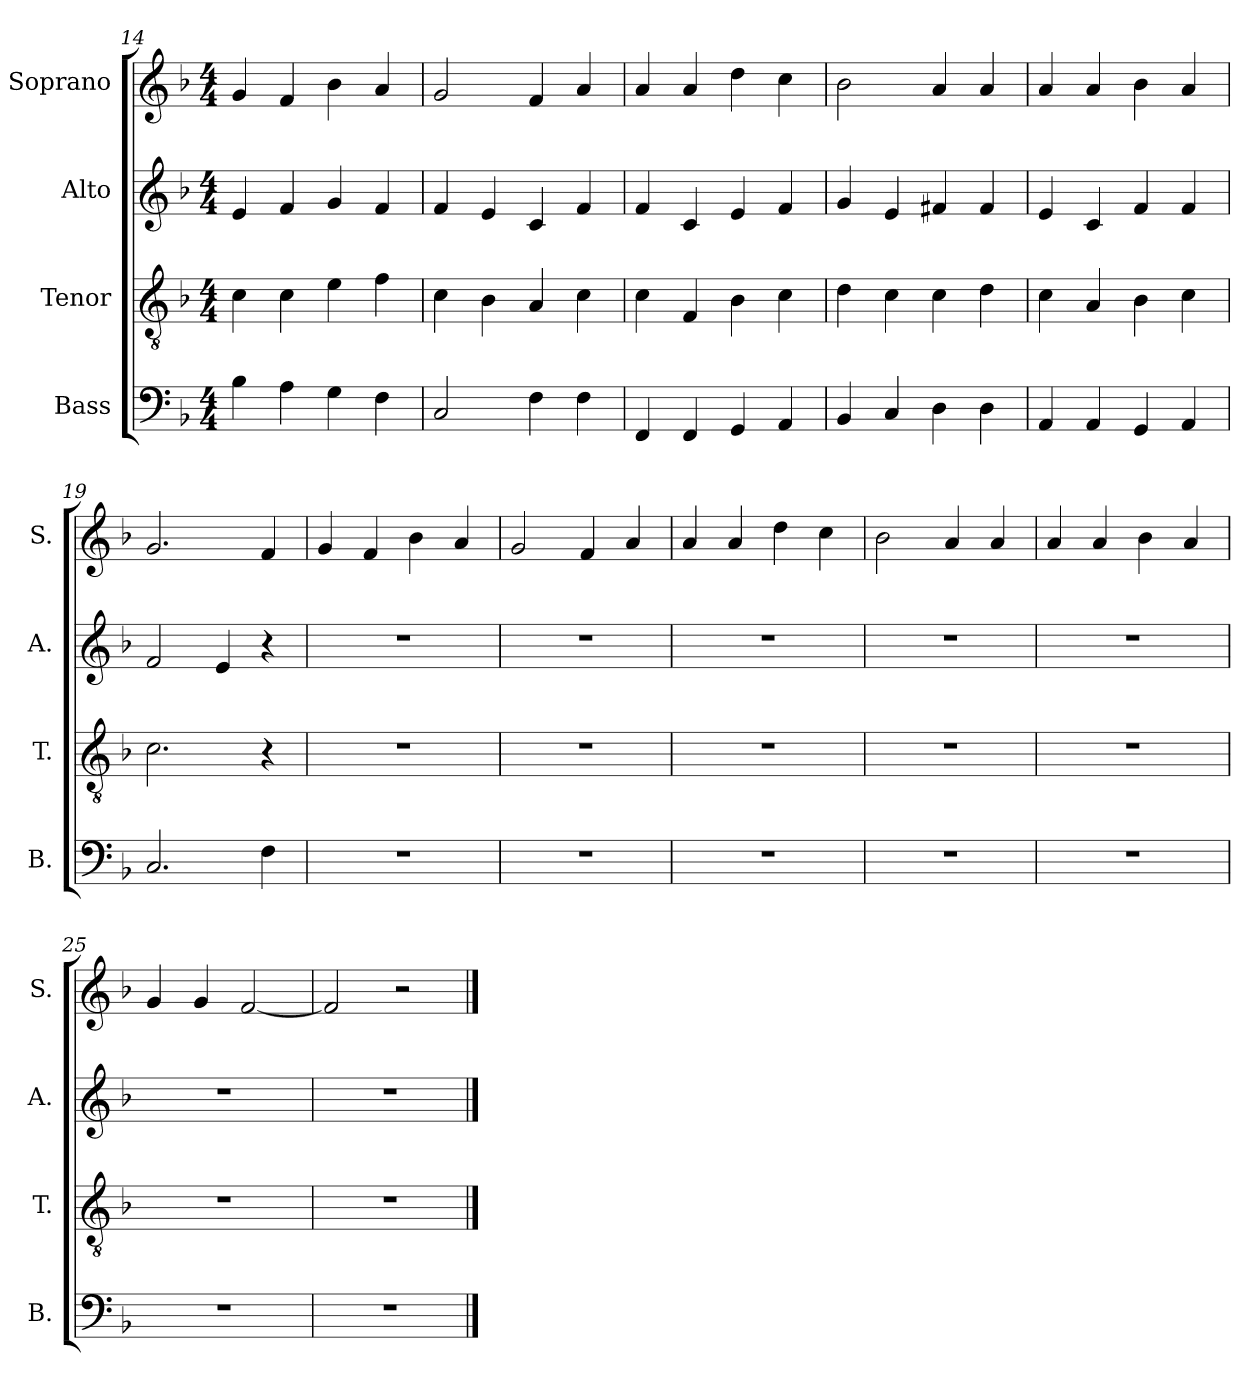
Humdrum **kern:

**kern	**kern	**kern	**kern
*part4	*part3	*part2	*part1
*staff4	*staff3	*staff2	*staff1
*I"Bass	*I"Tenor	*I"Alto	*I"Soprano
*I'B.	*I'T.	*I'A.	*I'S.
*clefF4	*clefGv2	*clefG2	*clefG2
*k[b-]	*k[b-]	*k[b-]	*k[b-]
*M4/4	*M4/4	*M4/4	*M4/4
=14	=14	=14	=14
4B-\	4c\	4e/	4g/
4A\	4c\	4f/	4f/
4G\	4e\	4g/	4b-\
4F\	4f\	4f/	4a/
=15	=15	=15	=15
2C/	4c\	4f/	2g/
.	4B-\	4e/	.
4F\	4A/	4c/	4f/
4F\	4c\	4f/	4a/
=16	=16	=16	=16
4FF/	4c\	4f/	4a/
4FF/	4F/	4c/	4a/
4GG/	4B-\	4e/	4dd\
4AA/	4c\	4f/	4cc\
!!LO:LB:g=z
=17	=17	=17	=17
4BB-/	4d\	4g/	2b-\
4C/	4c\	4e/	.
4D\	4c\	4f#X/	4a/
4D\	4d\	4f#/	4a/
=18	=18	=18	=18
4AA/	4c\	4e/	4a/
4AA/	4A/	4c/	4a/
4GG/	4B-\	4f/	4b-\
4AA/	4c\	4f/	4a/
=19	=19	=19	=19
2.C/	2.c\	2f/	2.g/
.	.	4e/	.
4F\	4r	4r	4f/
=20	=20	=20	=20
1r	1r	1r	4g/
.	.	.	4f/
.	.	.	4b-\
.	.	.	4a/
=21	=21	=21	=21
1r	1r	1r	2g/
.	.	.	4f/
.	.	.	4a/
=22	=22	=22	=22
1r	1r	1r	4a/
.	.	.	4a/
.	.	.	4dd\
.	.	.	4cc\
=23	=23	=23	=23
1r	1r	1r	2b-\
.	.	.	4a/
.	.	.	4a/
=24	=24	=24	=24
1r	1r	1r	4a/
.	.	.	4a/
.	.	.	4b-\
.	.	.	4a/
=25	=25	=25	=25
1r	1r	1r	4g/
.	.	.	4g/
.	.	.	[2f/
=26	=26	=26	=26
1r	1r	1r	2f/]
.	.	.	2r
==	==	==	==
*-	*-	*-	*-
